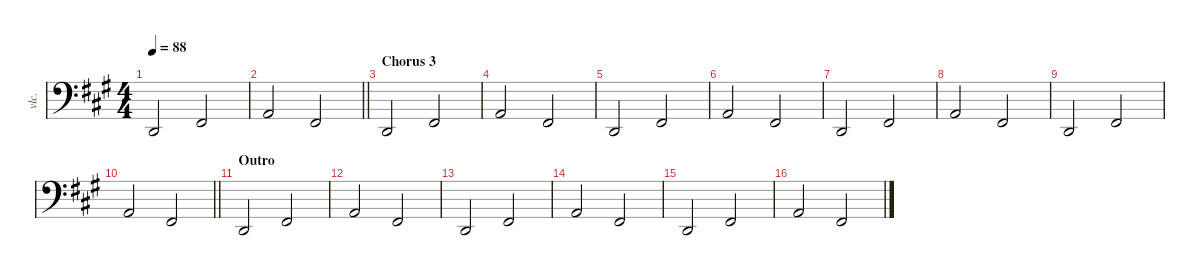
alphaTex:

\defaultSystemsLayout 4
\hideDynamics
\bracketExtendMode nobrackets
\otherSystemsTrackNameOrientation horizontal
\track ("Cello" "vlc.") {defaultSystemsLayout 8 instrument cello}
\staff {score}
\tuning (G2 D2 A1 E1)
\ts (4 4)
\tempo 88
\clef f4
\ks f#minor
10.4{acc forcenatural}.2{dy f beam Up} 9.3{acc #}.2{beam Up} |
\barLineRight lightlight
12.3{acc forcenatural}.2{beam Up} 9.3{acc #}.2{beam Up} |
\section ("" "Chorus 3")
10.4{acc forcenatural}.2{beam Up} 9.3{acc #}.2{beam Up} |
12.3{acc forcenatural}.2{beam Up} 9.3{acc #}.2{beam Up} |
10.4{acc forcenatural}.2{beam Up} 9.3{acc #}.2{beam Up} |
12.3{acc forcenatural}.2{beam Up} 9.3{acc #}.2{beam Up} |
10.4{acc forcenatural}.2{beam Up} 9.3{acc #}.2{beam Up} |
12.3{acc forcenatural}.2{beam Up} 9.3{acc #}.2{beam Up} |
10.4{acc forcenatural}.2{beam Up} 9.3{acc #}.2{beam Up} |
\barLineRight lightlight
12.3{acc forcenatural}.2{beam Up} 9.3{acc #}.2{beam Up} |
\section ("" "Outro")
10.4{acc forcenatural}.2{beam Up} 9.3{acc #}.2{beam Up} |
12.3{acc forcenatural}.2{beam Up} 9.3{acc #}.2{beam Up} |
10.4{acc forcenatural}.2{beam Up} 9.3{acc #}.2{beam Up} |
12.3{acc forcenatural}.2{beam Up} 9.3{acc #}.2{beam Up} |
10.4{acc forcenatural}.2{beam Up} 9.3{acc #}.2{beam Up} |
12.3{acc forcenatural}.2{beam Up} 9.3{acc #}.2{beam Up}
